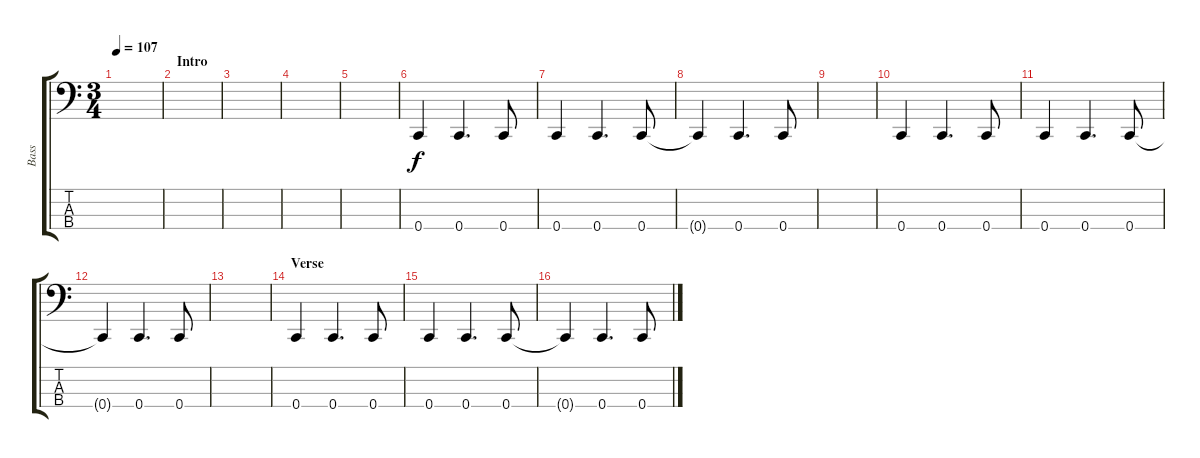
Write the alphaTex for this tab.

\track ("Bass" "Bass") {instrument electricbassfinger}
\staff {score tabs}
\tuning (Eb2 Bb1 F1 C1) {hide}
\ts (3 4)
\tempo 107
\clef f4
\ks c
|
\section ("" "Intro")
|
|
|
|
0.4.4 0.4.4{d} 0.4.8 |
0.4.4 0.4.4{d} 0.4.8 |
0.4{t}.4 0.4.4{d} 0.4.8 |
|
0.4.4 0.4.4{d} 0.4.8 |
0.4.4 0.4.4{d} 0.4.8 |
0.4{t}.4 0.4.4{d} 0.4.8 |
|
\section ("" "Verse")
0.4.4 0.4.4{d} 0.4.8 |
0.4.4 0.4.4{d} 0.4.8 |
0.4{t}.4 0.4.4{d} 0.4.8
